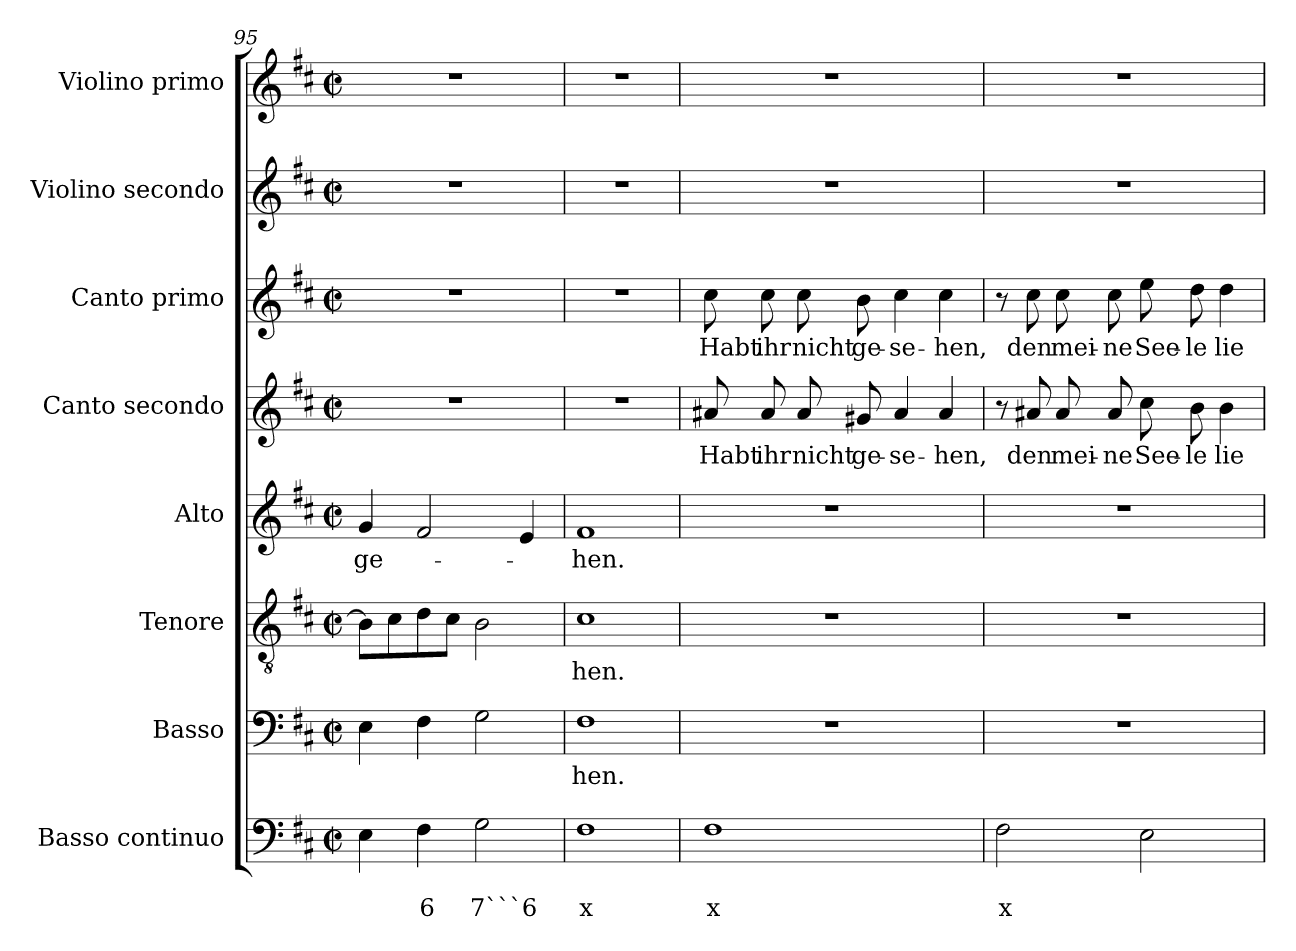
**kern	**text	**text	**kern	**text	**kern	**text	**kern	**text	**kern	**text	**kern	**text	**kern	**kern
*part8	*part8	*part8	*part7	*part7	*part6	*part6	*part5	*part5	*part4	*part4	*part3	*part3	*part2	*part1
*staff8	*staff8	*staff8	*staff7	*staff7	*staff6	*staff6	*staff5	*staff5	*staff4	*staff4	*staff3	*staff3	*staff2	*staff1
*I"Basso continuo	*	*	*I"Basso	*	*I"Tenore	*	*I"Alto	*	*I"Canto secondo	*	*I"Canto primo	*	*I"Violino secondo	*I"Violino primo
*I'BC	*	*	*I'B	*	*I'T	*	*I'A	*	*I'C2	*	*I'C1	*	*I'V2	*I'V1
*clefF4	*	*	*clefF4	*	*clefGv2	*	*clefG2	*	*clefG2	*	*clefG2	*	*clefG2	*clefG2
*k[f#c#]	*	*	*k[f#c#]	*	*k[f#c#]	*	*k[f#c#]	*	*k[f#c#]	*	*k[f#c#]	*	*k[f#c#]	*k[f#c#]
*D:	*	*	*D:	*	*D:	*	*D:	*	*D:	*	*D:	*	*D:	*D:
*M2/2	*	*	*M2/2	*	*M2/2	*	*M2/2	*	*M2/2	*	*M2/2	*	*M2/2	*M2/2
*met(c|)	*	*	*met(c|)	*	*met(c|)	*	*met(c|)	*	*met(c|)	*	*met(c|)	*	*met(c|)	*met(c|)
=95	=95	=95	=95	=95	=95	=95	=95	=95	=95	=95	=95	=95	=95	=95
!	!	!	!	!	!	!	!	!LO:LY:b	!	!	!	!	!	!
4E\	.	.	4E\	.	8B\L]	.	4g/	-ge-	1r	.	1r	.	1r	1r
.	.	.	.	.	8c#\	.	.	.	.	.	.	.	.	.
!	!	!LO:LY:b	!	!	!	!	!	!	!	!	!	!	!	!
4F#\	.	6	4F#\	.	8d\	.	2f#/	.	.	.	.	.	.	.
.	.	.	.	.	8c#\J	.	.	.	.	.	.	.	.	.
!	!	!LO:LY:b	!	!	!	!	!	!	!	!	!	!	!	!
2G\	.	7```6	2G\	.	2B\	.	.	.	.	.	.	.	.	.
.	.	.	.	.	.	.	4e/	.	.	.	.	.	.	.
=96	=96	=96	=96	=96	=96	=96	=96	=96	=96	=96	=96	=96	=96	=96
!	!	!LO:LY:b	!	!LO:LY:b	!	!LO:LY:b	!	!LO:LY:b	!	!	!	!	!	!
1F#	.	x	1F#	-hen.	1c#	-hen.	1f#	-hen.	1r	.	1r	.	1r	1r
!!LO:PB:g=z
=97	=97	=97	=97	=97	=97	=97	=97	=97	=97	=97	=97	=97	=97	=97
!	!	!LO:LY:b	!	!	!	!	!	!	!	!LO:LY:b	!	!LO:LY:b	!	!
1F#	.	x	1r	.	1r	.	1r	.	8a#X/	Habt	8cc#\	Habt	1r	1r
!	!	!	!	!	!	!	!	!	!	!LO:LY:b	!	!LO:LY:b	!	!
.	.	.	.	.	.	.	.	.	8a#/	ihr	8cc#\	ihr	.	.
!	!	!	!	!	!	!	!	!	!	!LO:LY:b	!	!LO:LY:b	!	!
.	.	.	.	.	.	.	.	.	8a#/	nicht	8cc#\	nicht	.	.
!	!	!	!	!	!	!	!	!	!	!LO:LY:b	!	!LO:LY:b	!	!
.	.	.	.	.	.	.	.	.	8g#X/	ge-	8b\	ge-	.	.
!	!	!	!	!	!	!	!	!	!	!LO:LY:b	!	!LO:LY:b	!	!
.	.	.	.	.	.	.	.	.	4a#/	-se-	4cc#\	-se-	.	.
!	!	!	!	!	!	!	!	!	!	!LO:LY:b	!	!LO:LY:b	!	!
.	.	.	.	.	.	.	.	.	4a#/	-hen,	4cc#\	-hen,	.	.
=98	=98	=98	=98	=98	=98	=98	=98	=98	=98	=98	=98	=98	=98	=98
!	!	!LO:LY:b	!	!	!	!	!	!	!	!	!	!	!	!
2F#\	.	x	1r	.	1r	.	1r	.	8r	.	8r	.	1r	1r
!	!	!	!	!	!	!	!	!	!	!LO:LY:b	!	!LO:LY:b	!	!
.	.	.	.	.	.	.	.	.	8a#X/	den	8cc#\	den	.	.
!	!	!	!	!	!	!	!	!	!	!LO:LY:b	!	!LO:LY:b	!	!
.	.	.	.	.	.	.	.	.	8a#/	mei-	8cc#\	mei-	.	.
!	!	!	!	!	!	!	!	!	!	!LO:LY:b	!	!LO:LY:b	!	!
.	.	.	.	.	.	.	.	.	8a#/	-ne	8cc#\	-ne	.	.
!	!	!	!	!	!	!	!	!	!	!LO:LY:b	!	!LO:LY:b	!	!
2E\	.	.	.	.	.	.	.	.	8cc#\	See-	8ee\	See-	.	.
!	!	!	!	!	!	!	!	!	!	!LO:LY:b	!	!LO:LY:b	!	!
.	.	.	.	.	.	.	.	.	8b\	-le	8dd\	-le	.	.
!	!	!	!	!	!	!	!	!	!	!LO:LY:b	!	!LO:LY:b	!	!
.	.	.	.	.	.	.	.	.	4b\	lie-	4dd\	lie-	.	.
=	=	=	=	=	=	=	=	=	=	=	=	=	=	=
*-	*-	*-	*-	*-	*-	*-	*-	*-	*-	*-	*-	*-	*-	*-
